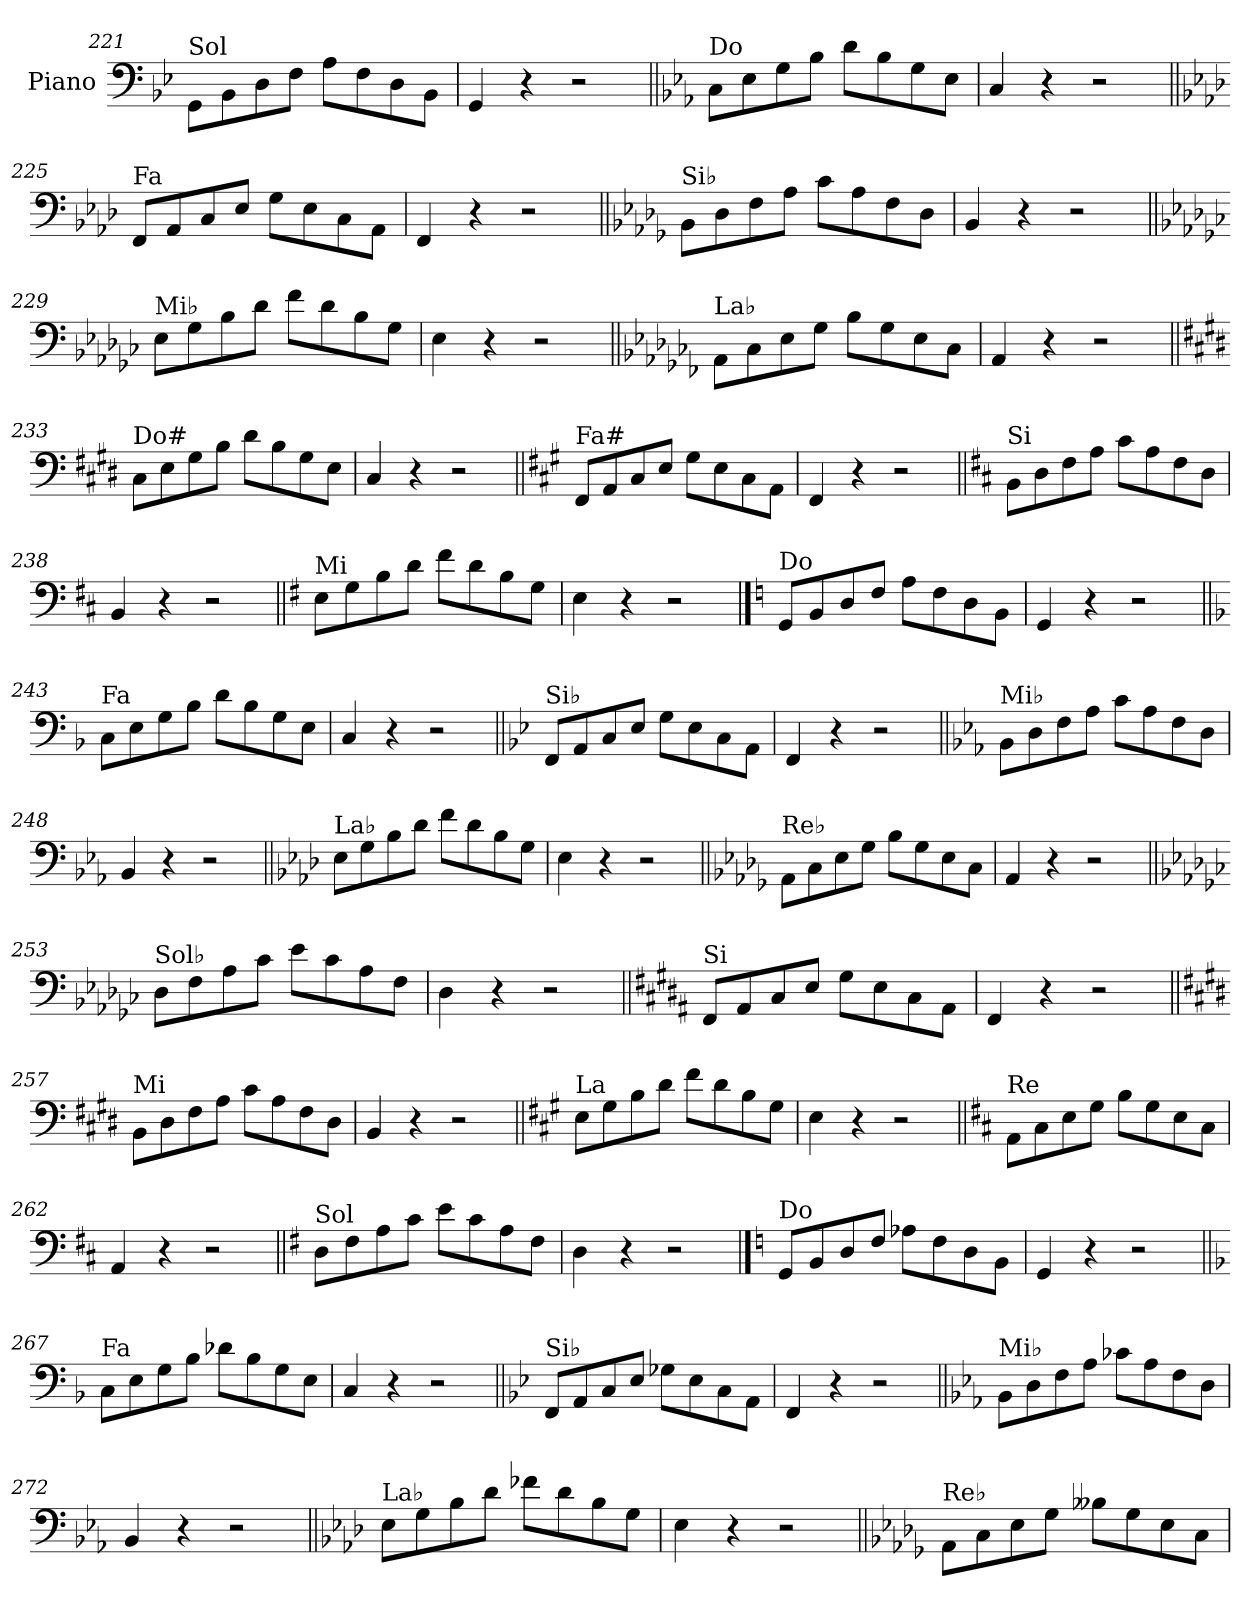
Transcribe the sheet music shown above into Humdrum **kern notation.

**kern
*part1
*staff1
*I"Piano
*I'Pno.
*clefF4
*k[b-e-]
=221
!LO:TX:a:t=Sol
8GG\L
8BB-\
8D\
8F\J
8A\L
8F\
8D\
8BB-\J
=222
4GG/
4r
2r
!!LO:LB:g=z
=223||
*k[b-e-a-]
!LO:TX:a:t=Do
8C\L
8E-\
8G\
8B-\J
8d\L
8B-\
8G\
8E-\J
=224
4C/
4r
2r
=225||
*k[b-e-a-d-]
!LO:TX:a:t=Fa
8FF/L
8AA-/
8C/
8E-/J
8G\L
8E-\
8C\
8AA-\J
=226
4FF/
4r
2r
=227||
*k[b-e-a-d-g-]
!LO:TX:a:t=Si♭
8BB-\L
8D-\
8F\
8A-\J
8c\L
8A-\
8F\
8D-\J
=228
4BB-/
4r
2r
!!LO:LB:g=z
=229||
*k[b-e-a-d-g-c-]
!LO:TX:a:t=Mi♭
8E-\L
8G-\
8B-\
8d-\J
8f\L
8d-\
8B-\
8G-\J
=230
4E-\
4r
2r
=231||
*k[b-e-a-d-g-c-f-]
!LO:TX:a:t=La♭
8AA-\L
8C-\
8E-\
8G-\J
8B-\L
8G-\
8E-\
8C-\J
=232
4AA-/
4r
2r
=233||
*k[f#c#g#d#]
!LO:TX:a:t=Do#
8C#\L
8E\
8G#\
8B\J
8d#\L
8B\
8G#\
8E\J
=234
4C#/
4r
2r
!!LO:LB:g=z
=235||
*k[f#c#g#]
!LO:TX:a:t=Fa#
8FF#/L
8AA/
8C#/
8E/J
8G#\L
8E\
8C#\
8AA\J
=236
4FF#/
4r
2r
=237||
*k[f#c#]
!LO:TX:a:t=Si
8BB\L
8D\
8F#\
8A\J
8c#\L
8A\
8F#\
8D\J
=238
4BB/
4r
2r
=239||
*k[f#]
!LO:TX:a:t=Mi
8E\L
8G\
8B\
8d\J
8f#\L
8d\
8B\
8G\J
=240
4E\
4r
2r
!!LO:PB:g=z
==241
*k[]
!LO:TX:a:t=Do
8GG/L
8BB/
8D/
8F/J
8A\L
8F\
8D\
8BB\J
=242
4GG/
4r
2r
=243||
*k[b-]
!LO:TX:a:t=Fa
8C\L
8E\
8G\
8B-\J
8d\L
8B-\
8G\
8E\J
=244
4C/
4r
2r
=245||
*k[b-e-]
!LO:TX:a:t=Si♭
8FF/L
8AA/
8C/
8E-/J
8G\L
8E-\
8C\
8AA\J
=246
4FF/
4r
2r
!!LO:LB:g=z
=247||
*k[b-e-a-]
!LO:TX:a:t=Mi♭
8BB-\L
8D\
8F\
8A-\J
8c\L
8A-\
8F\
8D\J
=248
4BB-/
4r
2r
=249||
*k[b-e-a-d-]
!LO:TX:a:t=La♭
8E-\L
8G\
8B-\
8d-\J
8f\L
8d-\
8B-\
8G\J
=250
4E-\
4r
2r
=251||
*k[b-e-a-d-g-]
!LO:TX:a:t=Re♭
8AA-\L
8C\
8E-\
8G-\J
8B-\L
8G-\
8E-\
8C\J
=252
4AA-/
4r
2r
!!LO:LB:g=z
=253||
*k[b-e-a-d-g-c-]
!LO:TX:a:t=Sol♭
8D-\L
8F\
8A-\
8c-\J
8e-\L
8c-\
8A-\
8F\J
=254
4D-\
4r
2r
=255||
*k[f#c#g#d#a#]
!LO:TX:a:t=Si
8FF#/L
8AA#/
8C#/
8E/J
8G#\L
8E\
8C#\
8AA#\J
=256
4FF#/
4r
2r
=257||
*k[f#c#g#d#]
!LO:TX:a:t=Mi
8BB\L
8D#\
8F#\
8A\J
8c#\L
8A\
8F#\
8D#\J
=258
4BB/
4r
2r
!!LO:LB:g=z
=259||
*k[f#c#g#]
!LO:TX:a:t=La
8E\L
8G#\
8B\
8d\J
8f#\L
8d\
8B\
8G#\J
=260
4E\
4r
2r
=261||
*k[f#c#]
!LO:TX:a:t=Re
8AA\L
8C#\
8E\
8G\J
8B\L
8G\
8E\
8C#\J
=262
4AA/
4r
2r
=263||
*k[f#]
!LO:TX:a:t=Sol
8D\L
8F#\
8A\
8c\J
8e\L
8c\
8A\
8F#\J
=264
4D\
4r
2r
!!LO:LB:g=z
==265
*k[]
!LO:TX:a:t=Do
8GG/L
8BB/
8D/
8F/J
8A-X\L
8F\
8D\
8BB\J
=266
4GG/
4r
2r
=267||
*k[b-]
!LO:TX:a:t=Fa
8C\L
8E\
8G\
8B-\J
8d-X\L
8B-\
8G\
8E\J
=268
4C/
4r
2r
=269||
*k[b-e-]
!LO:TX:a:t=Si♭
8FF/L
8AA/
8C/
8E-/J
8G-X\L
8E-\
8C\
8AA\J
=270
4FF/
4r
2r
!!LO:LB:g=z
=271||
*k[b-e-a-]
!LO:TX:a:t=Mi♭
8BB-\L
8D\
8F\
8A-\J
8c-X\L
8A-\
8F\
8D\J
=272
4BB-/
4r
2r
=273||
*k[b-e-a-d-]
!LO:TX:a:t=La♭
8E-\L
8G\
8B-\
8d-\J
8f-X\L
8d-\
8B-\
8G\J
=274
4E-\
4r
2r
=275||
*k[b-e-a-d-g-]
!LO:TX:a:t=Re♭
8AA-\L
8C\
8E-\
8G-\J
8B--X\L
8G-\
8E-\
8C\J
=
*-
